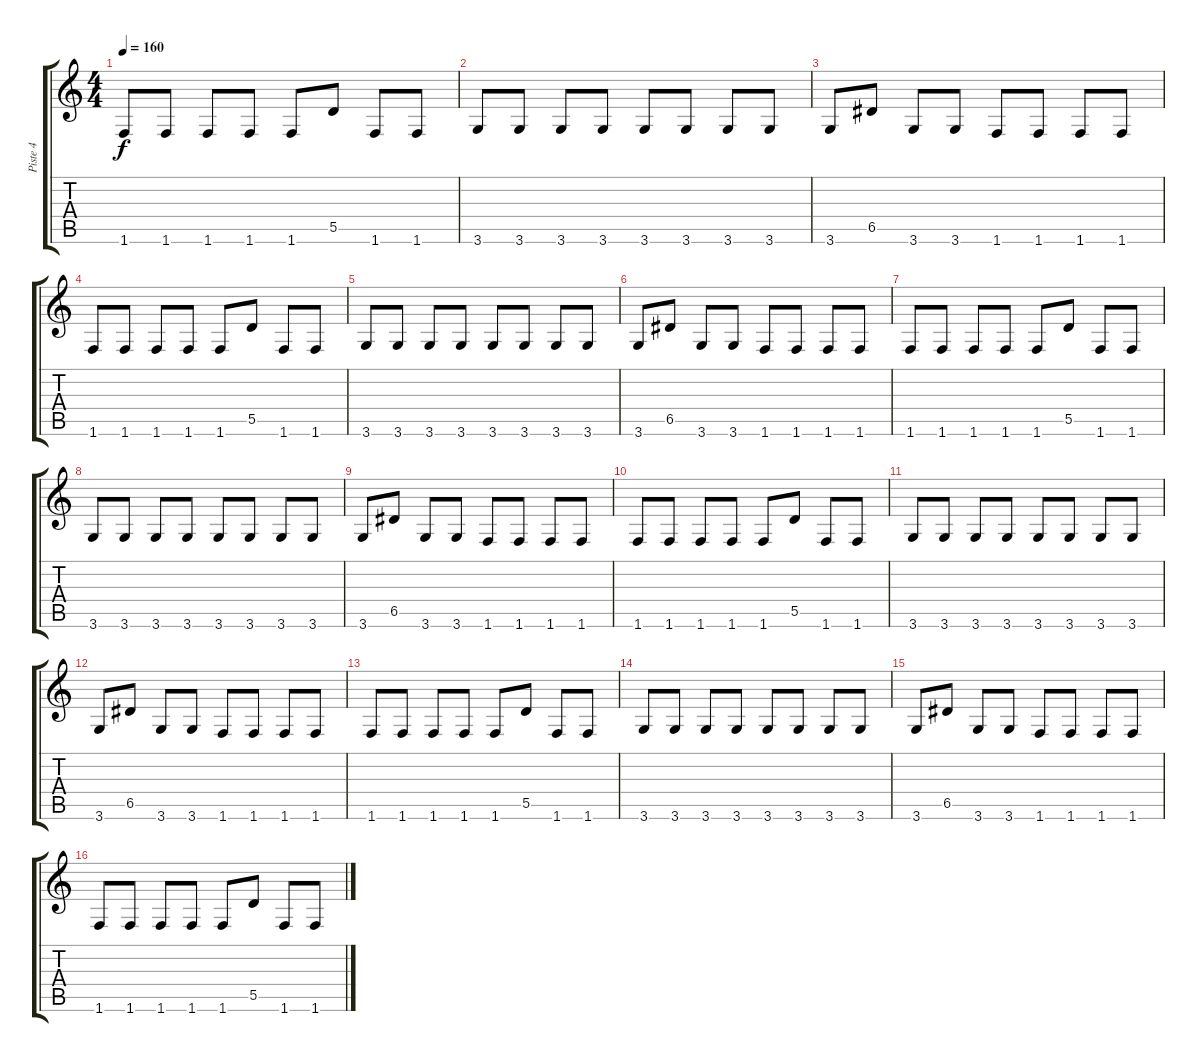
\track ("Piste 4" "Piste 4") {instrument electricbassfinger}
\staff {score tabs}
\tuning (E4 B3 G3 D3 A2 E2) {hide}
\ts (4 4)
\tempo 160
\clef g2
\ks c
1.6.8{dy f} 1.6.8 1.6.8 1.6.8 1.6.8 5.5.8 1.6.8 1.6.8 |
3.6.8 3.6.8 3.6.8 3.6.8 3.6.8 3.6.8 3.6.8 3.6.8 |
3.6.8 6.5.8 3.6.8 3.6.8 1.6.8 1.6.8 1.6.8 1.6.8 |
1.6.8 1.6.8 1.6.8 1.6.8 1.6.8 5.5.8 1.6.8 1.6.8 |
3.6.8 3.6.8 3.6.8 3.6.8 3.6.8 3.6.8 3.6.8 3.6.8 |
3.6.8 6.5.8 3.6.8 3.6.8 1.6.8 1.6.8 1.6.8 1.6.8 |
1.6.8 1.6.8 1.6.8 1.6.8 1.6.8 5.5.8 1.6.8 1.6.8 |
3.6.8 3.6.8 3.6.8 3.6.8 3.6.8 3.6.8 3.6.8 3.6.8 |
3.6.8 6.5.8 3.6.8 3.6.8 1.6.8 1.6.8 1.6.8 1.6.8 |
1.6.8 1.6.8 1.6.8 1.6.8 1.6.8 5.5.8 1.6.8 1.6.8 |
3.6.8 3.6.8 3.6.8 3.6.8 3.6.8 3.6.8 3.6.8 3.6.8 |
3.6.8 6.5.8 3.6.8 3.6.8 1.6.8 1.6.8 1.6.8 1.6.8 |
1.6.8 1.6.8 1.6.8 1.6.8 1.6.8 5.5.8 1.6.8 1.6.8 |
3.6.8 3.6.8 3.6.8 3.6.8 3.6.8 3.6.8 3.6.8 3.6.8 |
3.6.8 6.5.8 3.6.8 3.6.8 1.6.8 1.6.8 1.6.8 1.6.8 |
1.6.8 1.6.8 1.6.8 1.6.8 1.6.8 5.5.8 1.6.8 1.6.8
